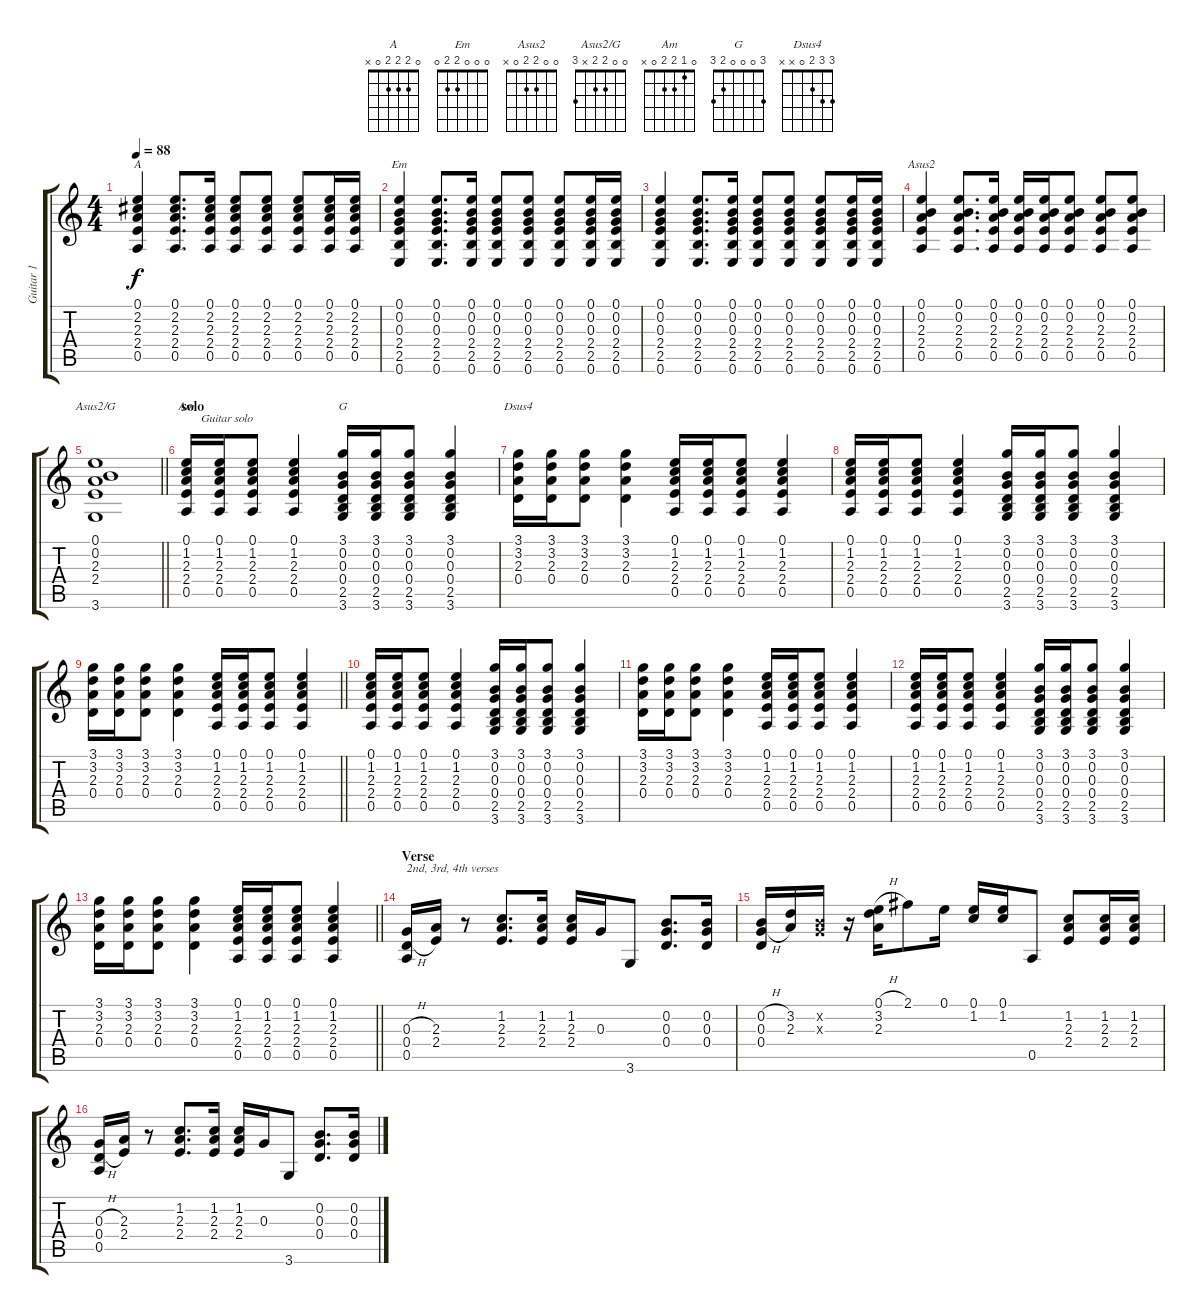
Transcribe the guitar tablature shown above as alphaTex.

\track ("Guitar 1" "Guitar 1") {instrument electricguitarjazz}
\staff {score tabs}
\tuning (E4 B3 G3 D3 A2 E2) {hide}
\chord ("A" 0 2 2 2 0 x)
\chord ("Em" 0 0 0 2 2 0)
\chord ("Asus2" 0 0 2 2 0 x)
\chord ("Asus2/G" 0 0 2 2 x 3)
\chord ("Am" 0 1 2 2 0 x)
\chord ("G" 3 0 0 0 2 3)
\chord ("Dsus4" 3 3 2 0 x x)
\ts (4 4)
\tempo 88
\clef g2
\ks c
(0.1 2.2 2.3 2.4 0.5).4{ch "A" dy f} (0.1 2.2 2.3 2.4 0.5).8{d} (0.1 2.2 2.3 2.4 0.5).16 (0.1 2.2 2.3 2.4 0.5).8 (0.1 2.2 2.3 2.4 0.5).8 (0.1 2.2 2.3 2.4 0.5).8 (0.1 2.2 2.3 2.4 0.5).16 (0.1 2.2 2.3 2.4 0.5).16 |
(0.1 0.2 0.3 2.4 2.5 0.6).4{ch "Em"} (0.1 0.2 0.3 2.4 2.5 0.6).8{d} (0.1 0.2 0.3 2.4 2.5 0.6).16 (0.1 0.2 0.3 2.4 2.5 0.6).8 (0.1 0.2 0.3 2.4 2.5 0.6).8 (0.1 0.2 0.3 2.4 2.5 0.6).8 (0.1 0.2 0.3 2.4 2.5 0.6).16 (0.1 0.2 0.3 2.4 2.5 0.6).16 |
(0.1 0.2 0.3 2.4 2.5 0.6).4 (0.1 0.2 0.3 2.4 2.5 0.6).8{d} (0.1 0.2 0.3 2.4 2.5 0.6).16 (0.1 0.2 0.3 2.4 2.5 0.6).8 (0.1 0.2 0.3 2.4 2.5 0.6).8 (0.1 0.2 0.3 2.4 2.5 0.6).8 (0.1 0.2 0.3 2.4 2.5 0.6).16 (0.1 0.2 0.3 2.4 2.5 0.6).16 |
(0.1 0.2 2.3 2.4 0.5).4{ch "Asus2"} (0.1 0.2 2.3 2.4 0.5).8{d} (0.1 0.2 2.3 2.4 0.5).16 (0.1 0.2 2.3 2.4 0.5).16 (0.1 0.2 2.3 2.4 0.5).16 (0.1 0.2 2.3 2.4 0.5).8 (0.1 0.2 2.3 2.4 0.5).8 (0.1 0.2 2.3 2.4 0.5).8 |
\barLineRight lightlight
(0.1 0.2 2.3 2.4 3.6).1{ch "Asus2/G"} |
\section ("" "solo")
(0.1 1.2 2.3 2.4 0.5).16{ch "Am" txt "     Guitar solo"} (0.1 1.2 2.3 2.4 0.5).16 (0.1 1.2 2.3 2.4 0.5).8 (0.1 1.2 2.3 2.4 0.5).4 (3.1 0.2 0.3 0.4 2.5 3.6).16{ch "G"} (3.1 0.2 0.3 0.4 2.5 3.6).16 (3.1 0.2 0.3 0.4 2.5 3.6).8 (3.1 0.2 0.3 0.4 2.5 3.6).4 |
(3.1 3.2 2.3 0.4).16{ch "Dsus4"} (3.1 3.2 2.3 0.4).16 (3.1 3.2 2.3 0.4).8 (3.1 3.2 2.3 0.4).4 (0.1 1.2 2.3 2.4 0.5).16 (0.1 1.2 2.3 2.4 0.5).16 (0.1 1.2 2.3 2.4 0.5).8 (0.1 1.2 2.3 2.4 0.5).4 |
(0.1 1.2 2.3 2.4 0.5).16 (0.1 1.2 2.3 2.4 0.5).16 (0.1 1.2 2.3 2.4 0.5).8 (0.1 1.2 2.3 2.4 0.5).4 (3.1 0.2 0.3 0.4 2.5 3.6).16 (3.1 0.2 0.3 0.4 2.5 3.6).16 (3.1 0.2 0.3 0.4 2.5 3.6).8 (3.1 0.2 0.3 0.4 2.5 3.6).4 |
\barLineRight lightlight
(3.1 3.2 2.3 0.4).16 (3.1 3.2 2.3 0.4).16 (3.1 3.2 2.3 0.4).8 (3.1 3.2 2.3 0.4).4 (0.1 1.2 2.3 2.4 0.5).16 (0.1 1.2 2.3 2.4 0.5).16 (0.1 1.2 2.3 2.4 0.5).8 (0.1 1.2 2.3 2.4 0.5).4 |
(0.1 1.2 2.3 2.4 0.5).16 (0.1 1.2 2.3 2.4 0.5).16 (0.1 1.2 2.3 2.4 0.5).8 (0.1 1.2 2.3 2.4 0.5).4 (3.1 0.2 0.3 0.4 2.5 3.6).16 (3.1 0.2 0.3 0.4 2.5 3.6).16 (3.1 0.2 0.3 0.4 2.5 3.6).8 (3.1 0.2 0.3 0.4 2.5 3.6).4 |
(3.1 3.2 2.3 0.4).16 (3.1 3.2 2.3 0.4).16 (3.1 3.2 2.3 0.4).8 (3.1 3.2 2.3 0.4).4 (0.1 1.2 2.3 2.4 0.5).16 (0.1 1.2 2.3 2.4 0.5).16 (0.1 1.2 2.3 2.4 0.5).8 (0.1 1.2 2.3 2.4 0.5).4 |
(0.1 1.2 2.3 2.4 0.5).16 (0.1 1.2 2.3 2.4 0.5).16 (0.1 1.2 2.3 2.4 0.5).8 (0.1 1.2 2.3 2.4 0.5).4 (3.1 0.2 0.3 0.4 2.5 3.6).16 (3.1 0.2 0.3 0.4 2.5 3.6).16 (3.1 0.2 0.3 0.4 2.5 3.6).8 (3.1 0.2 0.3 0.4 2.5 3.6).4 |
\barLineRight lightlight
(3.1 3.2 2.3 0.4).16 (3.1 3.2 2.3 0.4).16 (3.1 3.2 2.3 0.4).8 (3.1 3.2 2.3 0.4).4 (0.1 1.2 2.3 2.4 0.5).16 (0.1 1.2 2.3 2.4 0.5).16 (0.1 1.2 2.3 2.4 0.5).8 (0.1 1.2 2.3 2.4 0.5).4 |
\section ("" "Verse")
(0.3{h} 0.4{h} 0.5).16{txt "2nd, 3rd, 4th verses"} (2.3 2.4).16 r.8 (1.2 2.3 2.4).8{d} (1.2 2.3 2.4).16 (1.2 2.3 2.4).16 0.3.16 3.6.8 (0.2 0.3 0.4).8{d} (0.2 0.3 0.4).16 |
(0.2{h} 0.3{h} 0.4).16 (3.2 2.3).16 (0.2{x} 0.3{x}).16 r.16 (0.1{h} 3.2 2.3).16 2.1.8 0.1.16 (0.1 1.2).16 (0.1 1.2).16 0.5.8 (1.2 2.3 2.4).8 (1.2 2.3 2.4).16 (1.2 2.3 2.4).16 |
(0.3{h} 0.4{h} 0.5).16 (2.3 2.4).16 r.8 (1.2 2.3 2.4).8{d} (1.2 2.3 2.4).16 (1.2 2.3 2.4).16 0.3.16 3.6.8 (0.2 0.3 0.4).8{d} (0.2 0.3 0.4).16
